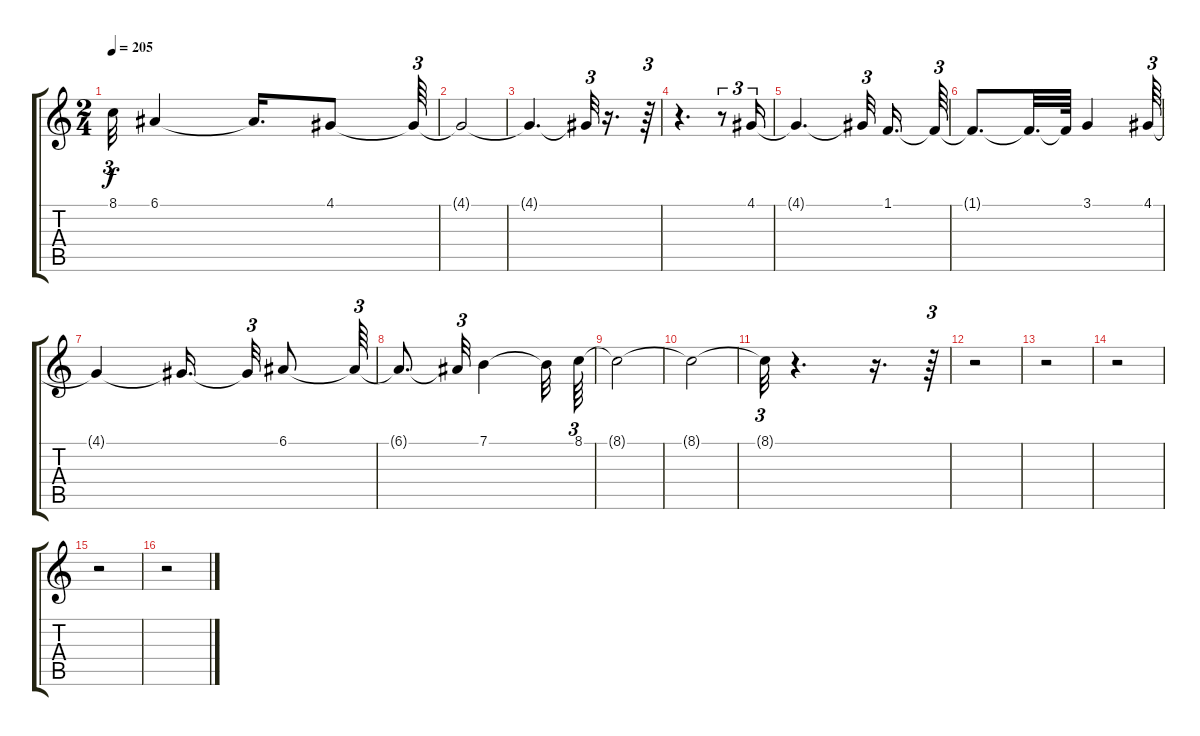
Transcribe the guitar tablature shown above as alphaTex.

\track "" {instrument ocarina}
\staff {score tabs}
\tuning (E4 B3 G3 D3 A2 E2) {hide}
\ts (2 4)
\tempo 205
\clef g2
\ks c
8.1{t}.32{tu (3 2) dy f} 6.1.4 6.1{t}.16{d} 4.1.8 4.1{t}.64{tu (3 2)} |
4.1{t}.2 |
4.1{t}.4{d} 4.1{t}.32{tu (3 2)} r.16{d} r.64{tu (3 2)} |
r.4{d} r.8{tu (3 2)} 4.1.16{tu (3 2)} |
4.1{t}.4{d} 4.1{t}.32{tu (3 2) beam splitsecondary} 1.1.16{d} 1.1{t}.64{tu (3 2)} |
1.1{t}.8{d} 1.1{t}.32{d} 1.1{t}.64 3.1.4 4.1.64{tu (3 2)} |
4.1{t}.4 4.1{t}.16{d beam splitsecondary} 4.1{t}.32{tu (3 2)} 6.1.8 6.1{t}.64{tu (3 2)} |
6.1{t}.8{d} 6.1{t}.32{tu (3 2)} 7.1.4 7.1{t}.32 8.1.64{tu (3 2)} |
8.1{t}.2 |
8.1{t}.2 |
8.1{t}.32{tu (3 2)} r.4{d} r.16{d} r.64{tu (3 2)} |
r.2 |
r.2 |
r.2 |
r.2 |
r.2
